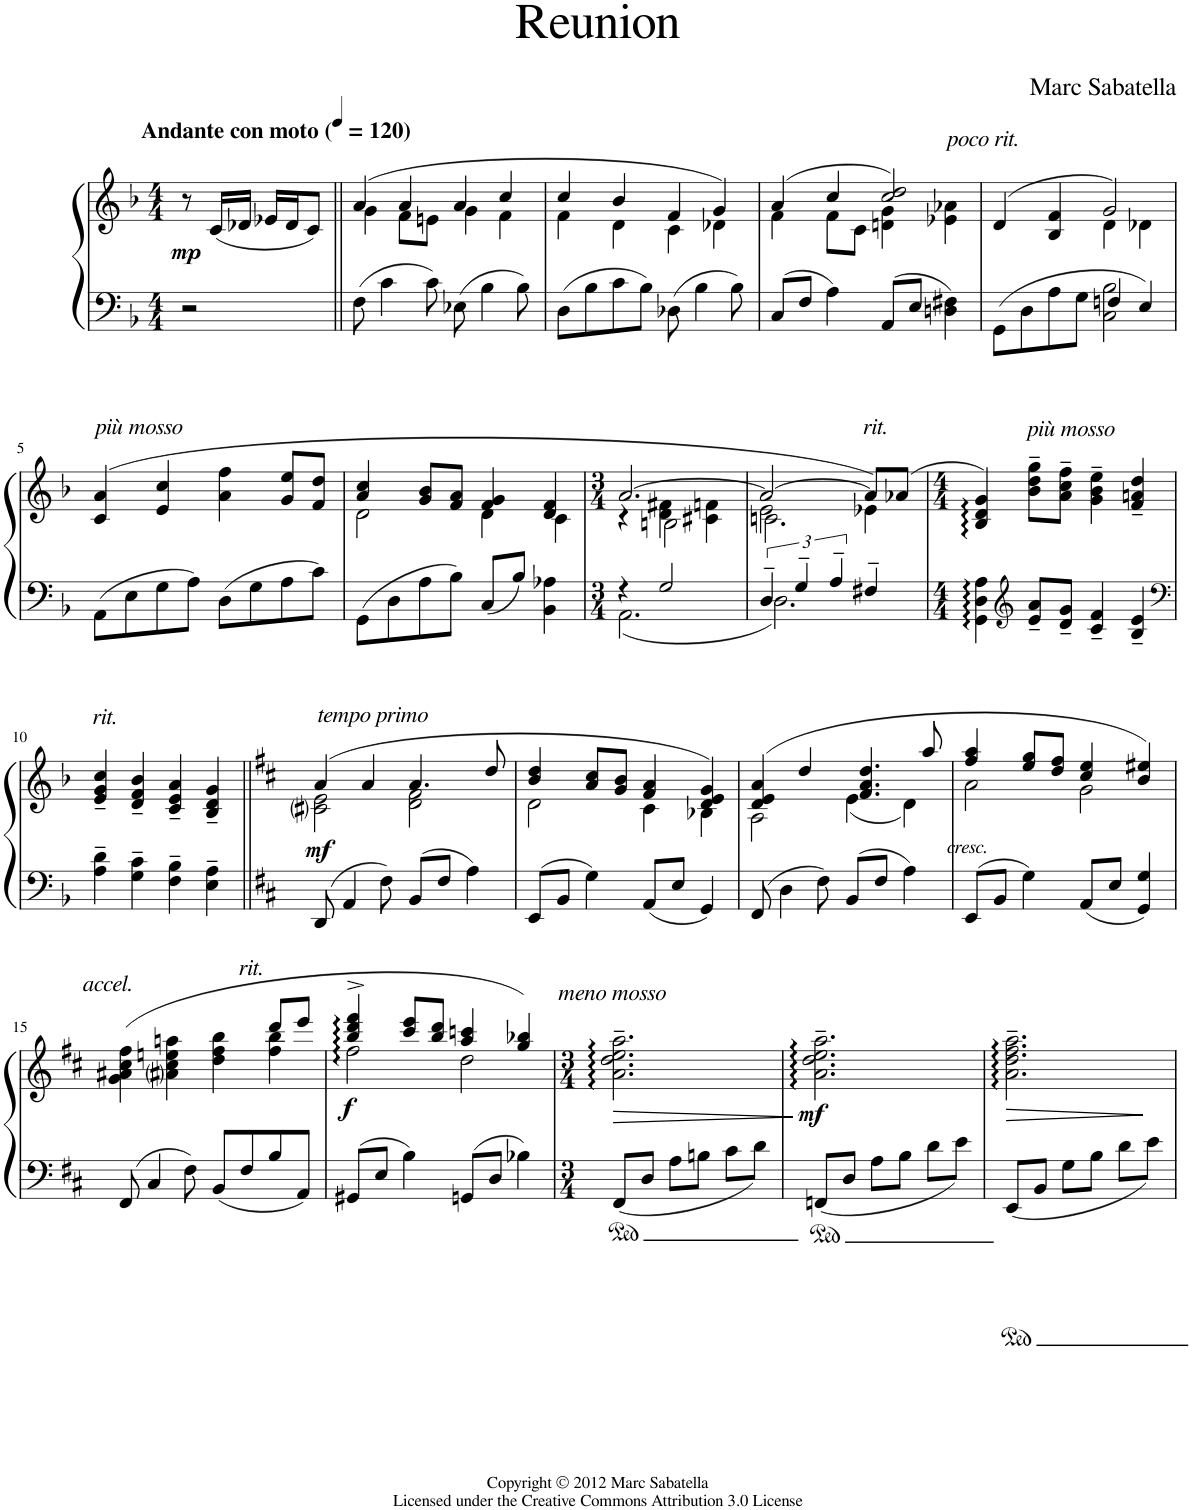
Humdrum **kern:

**kern	**kern	**dynam
*part1	*part1	*part1
*staff2	*staff1	*staff1/2
*I"Piano	*	*
*I'Pno	*	*
*clefF4	*clefG2	*
*k[b-]	*k[b-]	*
*M4/4	*M4/4	*
=	=	=
!	!LO:TX:a:B:t=Andante con moto (	!
!	!LO:TX:a:t== 120)	!
!	!	!LO:DY:b
2r	8r	mp
.	(<16c/LL	.
.	16d-X/JJ	.
.	16e-X/LL	.
.	16d-/J	.
.	8c/J)	.
=1||	=1||	=1||
*	*^	*
8F\	(4a/	4g\	.
4c\	.	.	.
.	4a/	8f\L	.
8c\	.	8en\J	.
8E-X\	4a/	4g\	.
4B-\	.	.	.
.	4cc/	4f\	.
8B-\	.	.	.
=2	=2	=2	=2
8D\L	4cc/	4f\	.
8B-\	.	.	.
8c\	4b-/	4d\	.
8B-\J	.	.	.
8D-X\	4f/	4c\	.
4B-\	.	.	.
.	4g/)	4d-X\	.
8B-\	.	.	.
=3	=3	=3	=3
8C/L	(4a/	4f\	.
8F/J	.	.	.
4A\	4cc/	8f\L	.
.	.	8c\J	.
8AA/L	2cc/ 2dd/)	4dn\ 4g\	.
8E/J	.	.	.
!	!	!LO:TX:a:i:t=poco rit.	!
4Dn\ 4F#X\	.	4e-X\ 4a-X\	.
=4	=4	=4	=4
*^	*	*	*
8GG\L	2ryy	(4d/	2ryy	.
8D\	.	.	.	.
8A\	.	4B-/ 4f/	.	.
8G\J	.	.	.	.
4Fn/	2C\ 2B-\	2g/)	4d\	.
4E/	.	.	4d-X\	.
*v	*v	*	*	*
!!LO:LB:g=z
=5	=5	=5	=5
!	!LO:TX:a:i:t=più mosso	!	!
*	*v	*v	*
8AA\L	(4c/ 4a/	.
8E\	.	.
8G\	4e/ 4cc/	.
8A\J	.	.
8D\L	4a\ 4ff\	.
8G\	.	.
8A\	8g/ 8ee/L	.
8c\J	8f/ 8dd/J	.
=6	=6	=6
*	*^	*
8GG\L	4a/ 4cc/	2d\	.
8D\	.	.	.
8A\	8g/ 8b-/L	.	.
8B-\J	8f/ 8a/J	.	.
8C/L	4f/ 4g/	4d\	.
8B-/J	.	.	.
4BB-\ 4A-X\	4d/ 4f/	4c\	.
*	*v	*v	*
=7	=7	=7
*M3/4	*M3/4	*
*^	*^	*
*	*	*	*^	*
4r	2.AA\	[2.a/	4r	4ryy	.
2G/	.	.	4d\ 4f#X\	2Bn\	.
.	.	.	4c#X\ 4fn\	.	.
=8	=8	=8	=8	=8	=8
6D~/	2.D\	2a/_	2e\	2.cn\	.
6G~/	.	.	.	.	.
6A~/	.	.	.	.	.
!	!	!LO:TX:a:i:t=rit.	!	!	!
4F#X~/	.	8a/L])	4e-X\	.	.
.	.	(8a-X/J	.	.	.
*v	*v	*	*	*	*
*	*v	*v	*v	*
=9	=9	=9
*M4/4	*M4/4	*
4GG\: 4D\: 4A\:	4B-/ 4d/ 4g/)	.
*clefG2	*	*
!	!LO:TX:a:i:t=più mosso	!
8e/~ 8a/~L	8b-\~ 8dd\~ 8gg\~L	.
8d/~ 8g/~J	8a\~ 8cc\~ 8ff\~J	.
4c/~ 4f/~	4g\~ 4b-\~ 4ee\~	.
4B-/~ 4e/~	4f/~ 4an/~ 4dd/~	.
!!LO:LB:g=z
=10	=10	=10
*clefF4	*	*
4A\~ 4d\~	4e/~ 4g/~ 4cc/~	.
!	!LO:TX:a:i:t=rit.	!
4G\~ 4c\~	4d/~ 4f/~ 4b-/~	.
4F\~ 4B-\~	4c/~ 4e/~ 4a/~	.
4E\~ 4A\~	4B-/~ 4d/~ 4g/~	.
=11||	=11||	=11||
*k[f#c#]	*k[f#c#]	*
*	*^	*
!	!LO:TX:a:i:t=tempo primo	!	!
!	!	!	!LO:DY:b
8DD/	(4a/	2c#i\ 2e\	mf
4AA/	.	.	.
.	4a/	.	.
8F#\	.	.	.
8BB/L	4.a/	2d\ 2f#\	.
8F#/J	.	.	.
4A\	.	.	.
.	8dd/	.	.
=12	=12	=12	=12
8EE/L	4b/ 4dd/	2d\	.
8BB/J	.	.	.
4G\	8a/ 8cc#/L	.	.
.	8g/ 8b/J	.	.
8AA/L	4f#/ 4a/	4c#\	.
8E/J	.	.	.
4GG/	4d/ 4e/ 4g/)	4B-X\	.
=13	=13	=13	=13
8FF#/	(4d/ 4e/ 4a/	2A\	.
4D\	.	.	.
.	4dd/	.	.
8F#\	.	.	.
8BB/L	4.f#/ 4.a/ 4.dd/	(4e\	.
8F#/J	.	.	.
4A\	.	4d\)	.
.	8aa/	.	.
=14	=14	=14	=14
!	!	!	!LO:DY:b
8EE/L	4ff#/ 4aa/	2a\	other-dynamics
8BB/J	.	.	.
4G\	8ee/ 8gg/L	.	.
.	8dd/ 8ff#/J	.	.
8AA/L	4cc#/ 4ee/	2g\	.
8E/J	.	.	.
4GG/ 4G/	4b/ 4ee#X/)	.	.
!!LO:LB:g=z	!!
=15	=15	=15	=15
!	!LO:TX:a:i:t=accel.	!	!
8FF#/	(4g\ 4a#X\ 4cc#\ 4ff#\	2.ryy	.
4C#/	.	.	.
.	4a#i\ 4cc#\ 4een\ 4aan\	.	.
8F#\	.	.	.
8BB/L	4dd\ 4ff#\ 4bb\	.	.
8F#/	.	.	.
!	!LO:TX:a:i:t=rit.	!	!
8B/	8ddd/L	4ff#\ 4bb\	.
8AA/J	8eee/J	.	.
=16	=16	=16	=16
!	!	!	!LO:DY:b
8GG#X/L	4bb/^ 4ddd/^ 4fff#/^	2ff#\	f
8E/J	.	.	.
4B\	8ccc#/ 8eee/L	.	.
.	8bb/ 8ddd/J	.	.
8GGn/L	4aa/ 4cccn/	2dd\	.
8D/J	.	.	.
4B-X\	4gg/ 4bb-X/)	.	.
*	*v	*v	*
=17	=17	=17
*M3/4	*M3/4	*
!	!LO:TX:a:i:t=meno mosso	!
!	!	!LO:HP:b
8FF#/L	2.a\~ 2.dd\~ 2.ee\~ 2.aa\~	>
8D/J	.	.
8A\L	.	.
8Bn\J	.	.
8c#\L	.	.
8d\J	.	.
.	.	]
=18	=18	=18
!	!	!LO:DY:b
8FFn/L	2.a\~ 2.dd\~ 2.ee\~ 2.aa\~	mf
8D/J	.	.
8A\L	.	.
8B\J	.	.
8d\L	.	.
8e\J	.	.
=19	=19	=19
!	!	!LO:HP:b
8EE/L	2.a\~ 2.dd\~ 2.ff#\~ 2.aa\~	>
8BB/J	.	.
8G\L	.	.
8B\J	.	.
8d\L	.	.
8e\J	.	.
.	.	]
=	=	=
*-	*-	*-
